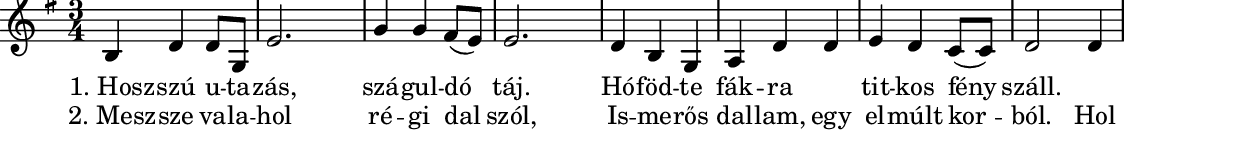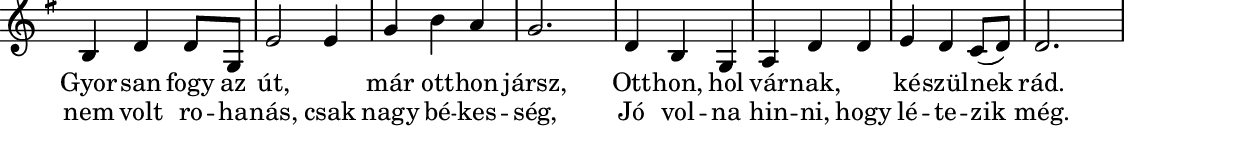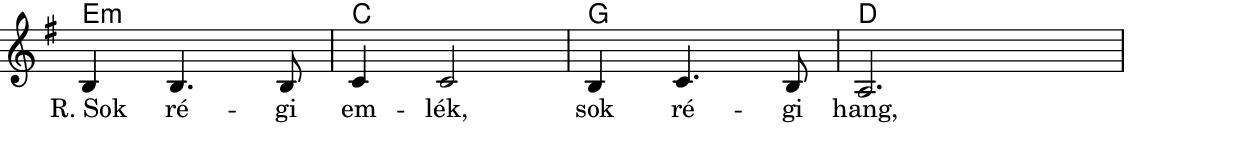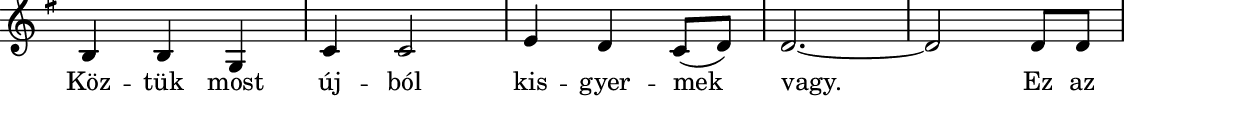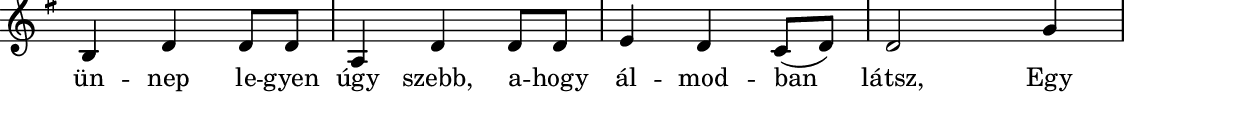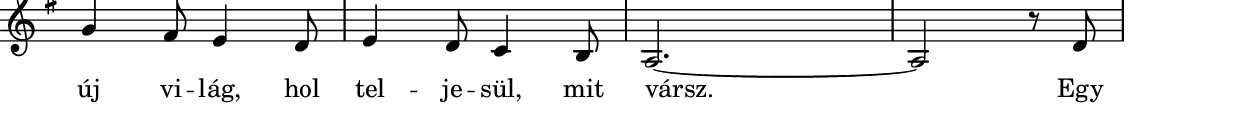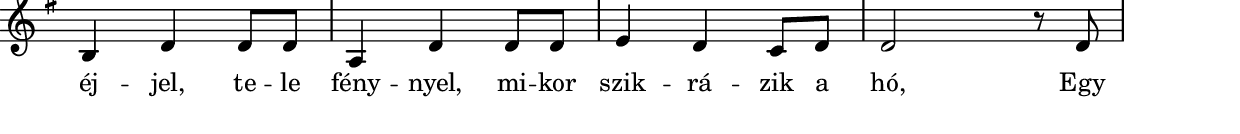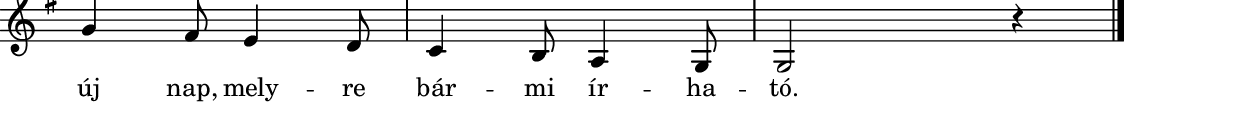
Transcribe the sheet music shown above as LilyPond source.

% MusicXML to Lilypond converter by Kovi

szovegAAA = \lyricmode {  "1. Hosz" -- "szú" "u" -- "ta" -- "zás," "szá" -- "gul" -- "dó" "táj." "Hó" -- "föd" -- "te" "fák" -- "ra"  \skip 4 "tit" -- "kos" "fény" "száll."  \skip 4 "Gyor" -- "san" "fogy" "az" "út,"  \skip 4 "már" "ott" -- "hon" "jársz," "Ott" -- "hon," "hol" "vár" -- "nak,"  \skip 4 "ké" -- "szül" -- "nek" "rád." "R. Sok" "ré" -- "gi" "em" -- "lék," "sok" "ré" -- "gi" "hang," "Köz" -- "tük" "most" "új" -- "ból" "kis" -- "gyer" -- "mek" "vagy." "Ez" "az" "ün" -- "nep" "le" -- "gyen" "úgy" "szebb," "a" -- "hogy" "ál" -- "mod" -- "ban" "látsz," "Egy" "új" "vi" -- "lág," "hol" "tel" -- "je" -- "sül," "mit" "vársz." "Egy" "éj" -- "jel," "te" -- "le" "fény" -- "nyel," "mi" -- "kor" "szik" -- "rá" -- "zik" "a" "hó," "Egy" "új" "nap," "mely" -- "re" "bár" -- "mi" "ír" -- "ha" -- "tó."  }

szovegAAB = \lyricmode {  "2. Mesz" -- "sze" "va" -- "la" -- "hol" "ré" -- "gi" "dal" "szól," "Is" -- "me" -- "rős" "dal" -- "lam," "egy" "el" -- "múlt" "kor" -- "ból." "Hol" "nem" "volt" "ro" -- "ha" -- "nás," "csak" "nagy" "bé" -- "kes" -- "ség," "Jó" "vol" -- "na" "hin" -- "ni," "hogy" "lé" -- "te" -- "zik" "még."  \skip 4  \skip 4  \skip 4  \skip 4  \skip 4  \skip 4  \skip 4  \skip 4  \skip 4  \skip 4  \skip 4  \skip 4  \skip 4  \skip 4  \skip 4  \skip 4  \skip 4  \skip 4  \skip 4  \skip 4  \skip 4  \skip 4  \skip 4  \skip 4  \skip 4  \skip 4  \skip 4  \skip 4  \skip 4  \skip 4  \skip 4  \skip 4  \skip 4  \skip 4  \skip 4  \skip 4  \skip 4  \skip 4  \skip 4  \skip 4  \skip 4  \skip 4  \skip 4  \skip 4  \skip 4  \skip 4  \skip 4  \skip 4  \skip 4  \skip 4  \skip 4  \skip 4  \skip 4  \skip 4  \skip 4  \skip 4  \skip 4  \skip 4  \skip 4  \skip 4  \skip 4  \skip 4  \skip 4  \skip 4  \skip 4  }

% Analyzing...
% 1 parts
% 1 Staff
% forceBassClefActive = 
melody = {
% 116 notes in the part
% 1 voices

\new Staff
\new Voice {
% 116 notes
% 40 mesaures

% Measure 1
\clef "treble"
\key g \major
\time 3/4 
b4 d'4 d'8 g8 
% Measure 2
e'2. 
% Measure 3
g'4 g'4 fis'8 (e'8 )
% Measure 4
e'2. 
% Measure 5
d'4 b4 g4 
% Measure 6
a4 d'4 d'4 
% Measure 7
e'4 d'4 c'8 (c'8 )
% Measure 8
d'2 d'4 
% Measure 9
\break
b4 d'4 d'8 g8 
% Measure 10
e'2 e'4 
% Measure 11
g'4 b'4 a'4 
% Measure 12
g'2. 
% Measure 13
d'4 b4 g4 
% Measure 14
a4 d'4 d'4 
% Measure 15
e'4 d'4 c'8 (d'8 )
% Measure 16
d'2. 
% Measure 17
\break
\once \override Score.RehearsalMark #'self-alignment-X = #LEFT
\mark \markup{ \fontsize #-1 \box Refrén } 
b4 b4. b8 
% Measure 18
c'4 c'2 
% Measure 19
b4 c'4. b8 
% Measure 20
a2. 
% Measure 21
\break
b4 b4 g4 
% Measure 22
c'4 c'2 
% Measure 23
e'4 d'4 c'8 (d'8 )
% Measure 24
d'2.~ 
% Measure 25
d'2 d'8 d'8 
% Measure 26
\break
b4 d'4 d'8 d'8 
% Measure 27
a4 d'4 d'8 d'8 
% Measure 28
e'4 d'4 c'8 (d'8 )
% Measure 29
d'2 g'4 
% Measure 30
\break
g'4 fis'8 e'4 d'8 
% Measure 31
e'4 d'8 c'4 b8 
% Measure 32
a2.~ 
% Measure 33
a2 r8 d'8 
% Measure 34
\break
b4 d'4 d'8 d'8 
% Measure 35
a4 d'4 d'8 d'8 
% Measure 36
e'4 d'4 c'8 d'8 
% Measure 37
d'2 r8 d'8 
% Measure 38
\break
g'4 fis'8 e'4 d'8 
% Measure 39
c'4 b8 a4 g8 
% Measure 40
g2 r4 \bar "|." 
} % voice
\addlyrics { \szovegAAA }

\addlyrics { \szovegAAB }

} % melody


harmonies = \chordmode {
% 36 chords
\germanChords
g4 s4 s4 e4:m s4 s4 c4 s4 s4 e4:m s4 s4 g4 s4 s4 d4 s4 s4 c4 s4 s4 d4 s4 s4 g4 s4 s4 e4:m s4 s4 c4 s4 s4 g4 s4 s4 s4 s4 s4 d4 s4 s4 c4 s4 s4 d4 s4 s4 e4:m s4 s4 c4 s4 s4 g4 s4 s4 d4 s4 s4 g4 s4 s4 c4 s4 s4 d4 s4 s4 s4 s4 s4 s4 s4 s4 g4 s4 s4 d4 s4 s4 c4 s4 s4 g4 s4 s4 e4:m s4 s4 c4 s4 s4 d4 s4 s4 s4 s4 s4 g4 s4 s4 d4 s4 s4 c4 s4 s4 g4 s4 s4 e4:m s4 s4 c4 s4 s4 g4
}

\include "../../definitions.ly"
